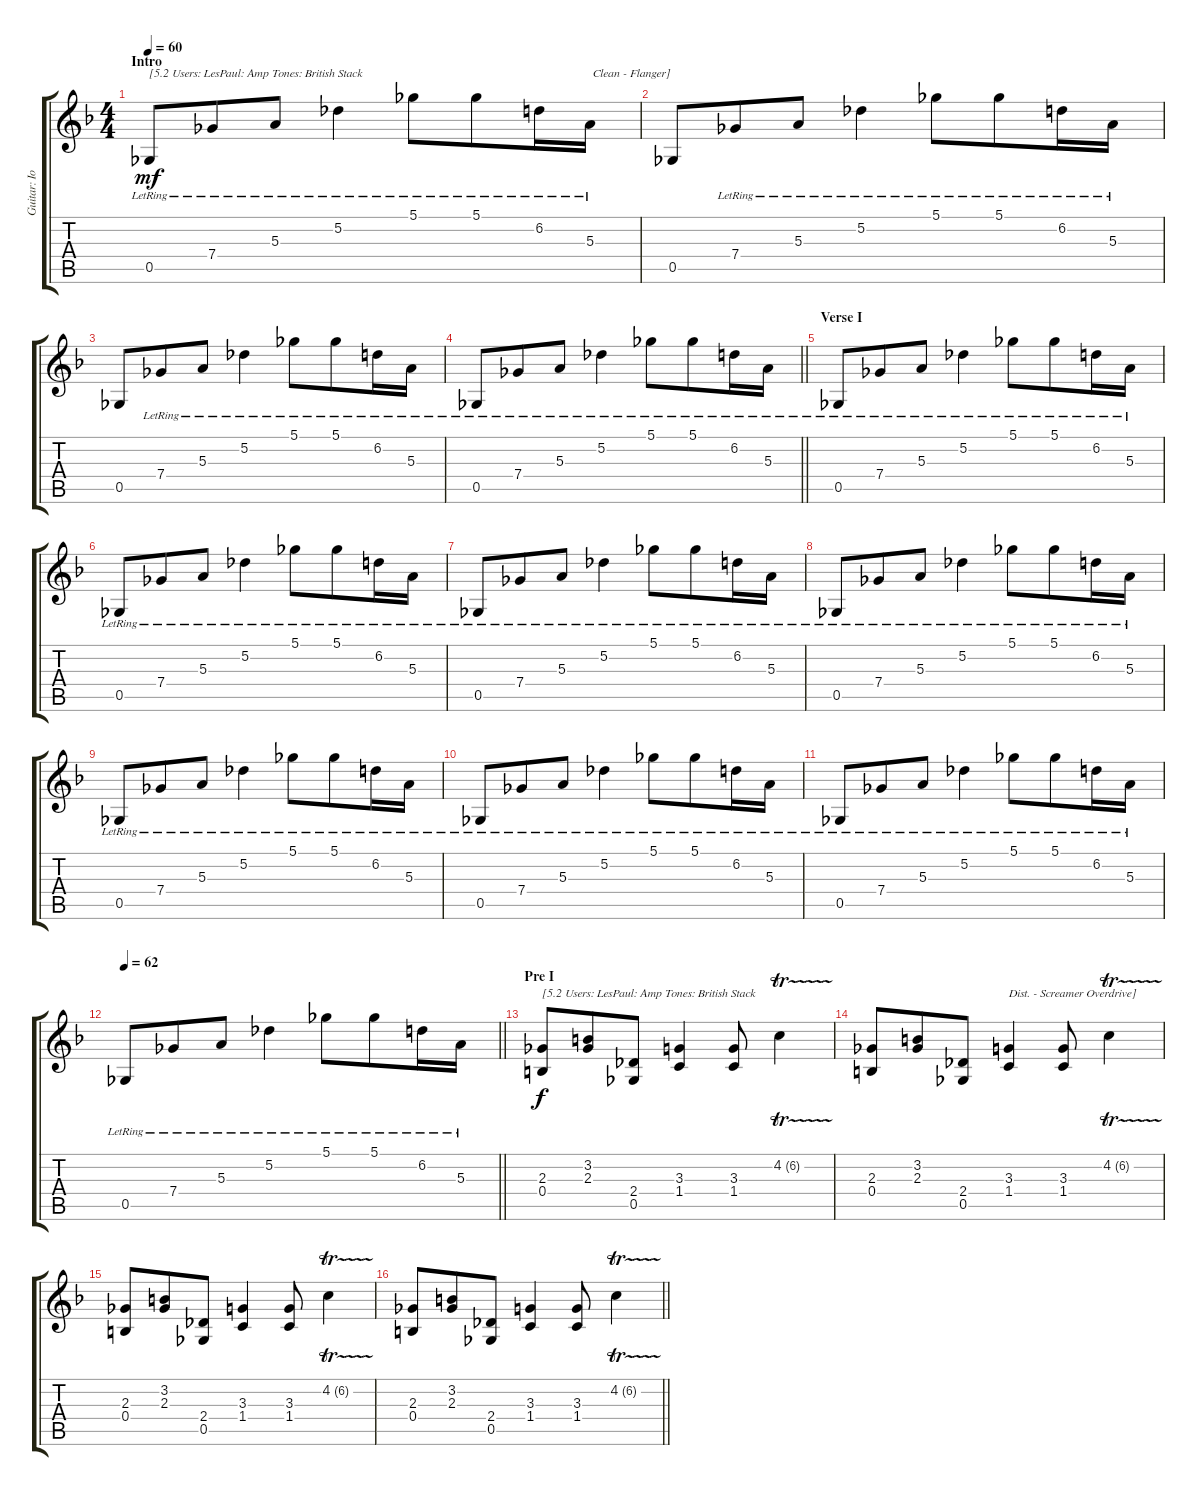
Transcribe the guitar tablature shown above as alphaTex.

\track ("Guitar: IommI" "Guitar: Io") {instrument distortionguitar}
\staff {score tabs}
\tuning (Db4 Ab3 E3 B2 Gb2 Db2) {hide}
\ts (4 4)
\section ("" "Intro")
\tempo 60
\clef g2
\ks f
0.5{lr}.8{txt "[5.2 Users: LesPaul: Amp Tones: British Stack" dy mf volume 13 instrument electricguitarclean} 7.4{lr}.8{beam merge} 5.3{lr}.8 5.2{lr}.4 5.1{lr}.8{beam merge} 5.1{lr}.8 6.2{lr}.16 5.3{lr}.16{txt " Clean - Flanger]"} |
0.5.8 7.4{lr}.8{beam merge} 5.3{lr}.8 5.2{lr}.4 5.1{lr}.8{beam merge} 5.1{lr}.8 6.2{lr}.16 5.3{lr}.16 |
0.5.8 7.4{lr}.8{beam merge} 5.3{lr}.8 5.2{lr}.4 5.1{lr}.8{beam merge} 5.1{lr}.8 6.2{lr}.16 5.3{lr}.16 |
\barLineRight lightlight
0.5{lr}.8 7.4{lr}.8{beam merge} 5.3{lr}.8 5.2{lr}.4 5.1{lr}.8{beam merge} 5.1{lr}.8 6.2{lr}.16 5.3{lr}.16 |
\section ("" "Verse I")
0.5{lr}.8 7.4{lr}.8{beam merge} 5.3{lr}.8 5.2{lr}.4 5.1{lr}.8{beam merge} 5.1{lr}.8 6.2{lr}.16 5.3{lr}.16 |
0.5{lr}.8 7.4{lr}.8{beam merge} 5.3{lr}.8 5.2{lr}.4 5.1{lr}.8{beam merge} 5.1{lr}.8 6.2{lr}.16 5.3{lr}.16 |
0.5{lr}.8 7.4{lr}.8{beam merge} 5.3{lr}.8 5.2{lr}.4 5.1{lr}.8{beam merge} 5.1{lr}.8 6.2{lr}.16 5.3{lr}.16 |
0.5{lr}.8 7.4{lr}.8{beam merge} 5.3{lr}.8 5.2{lr}.4 5.1{lr}.8{beam merge} 5.1{lr}.8 6.2{lr}.16 5.3{lr}.16 |
0.5{lr}.8 7.4{lr}.8{beam merge} 5.3{lr}.8 5.2{lr}.4 5.1{lr}.8{beam merge} 5.1{lr}.8 6.2{lr}.16 5.3{lr}.16 |
0.5{lr}.8 7.4{lr}.8{beam merge} 5.3{lr}.8 5.2{lr}.4 5.1{lr}.8{beam merge} 5.1{lr}.8 6.2{lr}.16 5.3{lr}.16 |
0.5{lr}.8 7.4{lr}.8{beam merge} 5.3{lr}.8 5.2{lr}.4 5.1{lr}.8{beam merge} 5.1{lr}.8 6.2{lr}.16 5.3{lr}.16 |
\tempo 62
\barLineRight lightlight
0.5{lr}.8 7.4{lr}.8{beam merge} 5.3{lr}.8 5.2{lr}.4 5.1{lr}.8{beam merge} 5.1{lr}.8 6.2{lr}.16 5.3{lr}.16 |
\section ("" "Pre I")
(2.3 0.4).8{txt "[5.2 Users: LesPaul: Amp Tones: British Stack" dy f volume 13 instrument distortionguitar} (3.2 2.3).8{beam merge} (2.4 0.5).8 (3.3 1.4).4 (3.3 1.4).8 4.2{tr (6 64)}.4 |
(2.3 0.4).8 (3.2 2.3).8{beam merge} (2.4 0.5).8 (3.3 1.4).4{txt "Dist. - Screamer Overdrive]"} (3.3 1.4).8 4.2{tr (6 64)}.4 |
(2.3 0.4).8 (3.2 2.3).8{beam merge} (2.4 0.5).8 (3.3 1.4).4 (3.3 1.4).8 4.2{tr (6 64)}.4 |
\barLineRight lightlight
(2.3 0.4).8 (3.2 2.3).8{beam merge} (2.4 0.5).8 (3.3 1.4).4 (3.3 1.4).8 4.2{tr (6 64)}.4
